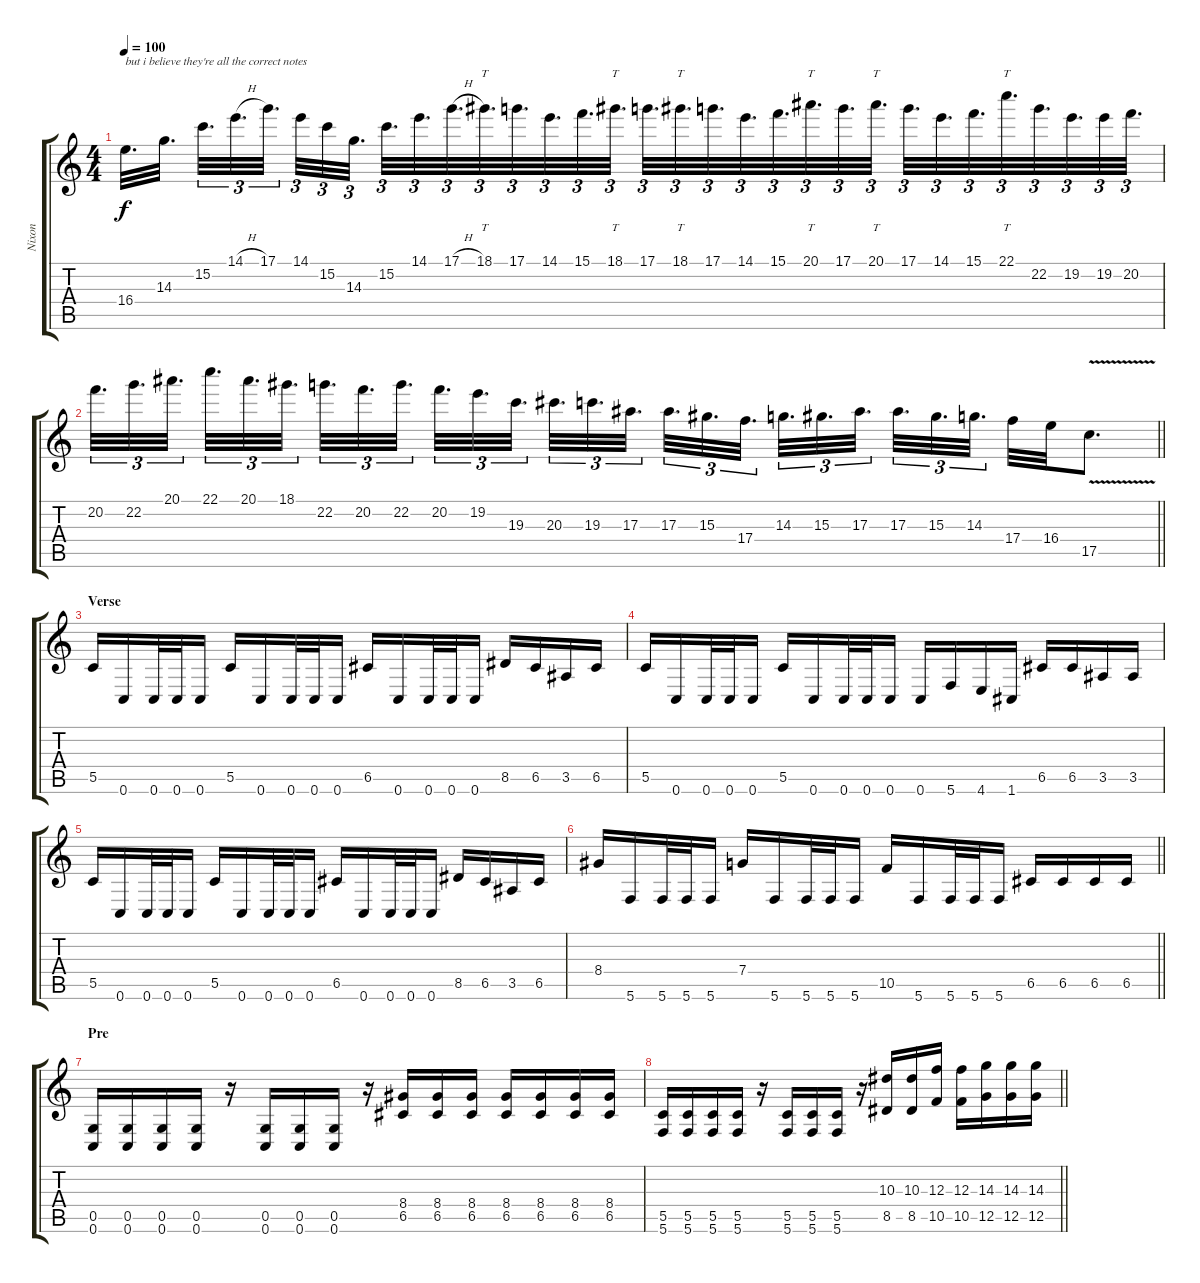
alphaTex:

\track ("Nixon" "Nixon") {instrument distortionguitar}
\staff {score tabs}
\tuning (D4 A3 F3 C3 G2 C2) {hide}
\ts (4 4)
\tempo 100
\clef g2
\ks c
16.4.32{d txt "but i believe they're all the correct notes" dy f} 14.3.32{d beam splitsecondary} 15.2.32{d tu (3 2)} 14.1{h}.32{d tu (3 2)} 17.1.32{d tu (3 2)} 14.1.32{tu (3 2)} 15.2.32{tu (3 2)} 14.3.32{d tu (3 2)} 15.2.32{d tu (3 2)} 14.1.32{d tu (3 2)} 17.1{h}.32{d tu (3 2)} 18.1.32{tt d tu (3 2)} 17.1.32{d tu (3 2)} 14.1.32{d tu (3 2)} 15.1.32{d tu (3 2)} 18.1.32{tt d tu (3 2)} 17.1.32{d tu (3 2)} 18.1.32{tt d tu (3 2)} 17.1.32{d tu (3 2)} 14.1.32{d tu (3 2)} 15.1.32{d tu (3 2)} 20.1.32{tt d tu (3 2)} 17.1.32{d tu (3 2)} 20.1.32{tt d tu (3 2)} 17.1.32{d tu (3 2)} 14.1.32{d tu (3 2)} 15.1.32{d tu (3 2)} 22.1.32{tt d tu (3 2)} 22.2.32{d tu (3 2)} 19.2.32{d tu (3 2)} 19.2.32{tu (3 2)} 20.2.32{d tu (3 2)} |
\barLineRight lightlight
20.2.32{d tu (3 2)} 22.2.32{d tu (3 2)} 20.1.32{d tu (3 2)} 22.1.32{d tu (3 2)} 20.1.32{d tu (3 2)} 18.1.32{d tu (3 2)} 22.2.32{d tu (3 2)} 20.2.32{d tu (3 2)} 22.2.32{d tu (3 2)} 20.2.32{d tu (3 2)} 19.2.32{d tu (3 2)} 19.3.32{d tu (3 2)} 20.3.32{d tu (3 2)} 19.3.32{d tu (3 2)} 17.3.32{d tu (3 2)} 17.3.32{d tu (3 2)} 15.3.32{d tu (3 2)} 17.4.32{d tu (3 2)} 14.3.32{d tu (3 2)} 15.3.32{d tu (3 2)} 17.3.32{d tu (3 2)} 17.3.32{d tu (3 2)} 15.3.32{d tu (3 2)} 14.3.32{d tu (3 2)} 17.4.32 16.4.32 17.5{v}.8{d} |
\section ("" "Verse")
5.5.16 0.6.16 0.6.32 0.6.32 0.6.16 5.5.16 0.6.16 0.6.32 0.6.32 0.6.16 6.5.16 0.6.16 0.6.32 0.6.32 0.6.16 8.5.16 6.5.16 3.5.16 6.5.16 |
5.5.16 0.6.16 0.6.32 0.6.32 0.6.16 5.5.16 0.6.16 0.6.32 0.6.32 0.6.16 0.6.16 5.6.16 4.6.16 1.6.16 6.5.16 6.5.16 3.5.16 3.5.16 |
5.5.16 0.6.16 0.6.32 0.6.32 0.6.16 5.5.16 0.6.16 0.6.32 0.6.32 0.6.16 6.5.16 0.6.16 0.6.32 0.6.32 0.6.16 8.5.16 6.5.16 3.5.16 6.5.16 |
\barLineRight lightlight
8.4.16 5.6.16 5.6.32 5.6.32 5.6.16 7.4.16 5.6.16 5.6.32 5.6.32 5.6.16 10.5.16 5.6.16 5.6.32 5.6.32 5.6.16 6.5.16 6.5.16 6.5.16 6.5.16 |
\section ("" "Pre")
(0.5 0.6).16 (0.5 0.6).16 (0.5 0.6).16 (0.5 0.6).16 r.16 (0.5 0.6).16 (0.5 0.6).16 (0.5 0.6).16 r.16 (8.4 6.5).16 (8.4 6.5).16 (8.4 6.5).16 (8.4 6.5).16 (8.4 6.5).16 (8.4 6.5).16 (8.4 6.5).16 |
\barLineRight lightlight
(5.5 5.6).16 (5.5 5.6).16 (5.5 5.6).16 (5.5 5.6).16 r.16 (5.5 5.6).16 (5.5 5.6).16 (5.5 5.6).16 r.16 (10.3 8.5).16 (10.3 8.5).16 (12.3 10.5).16 (12.3 10.5).16 (14.3 12.5).16 (14.3 12.5).16 (14.3 12.5).16
